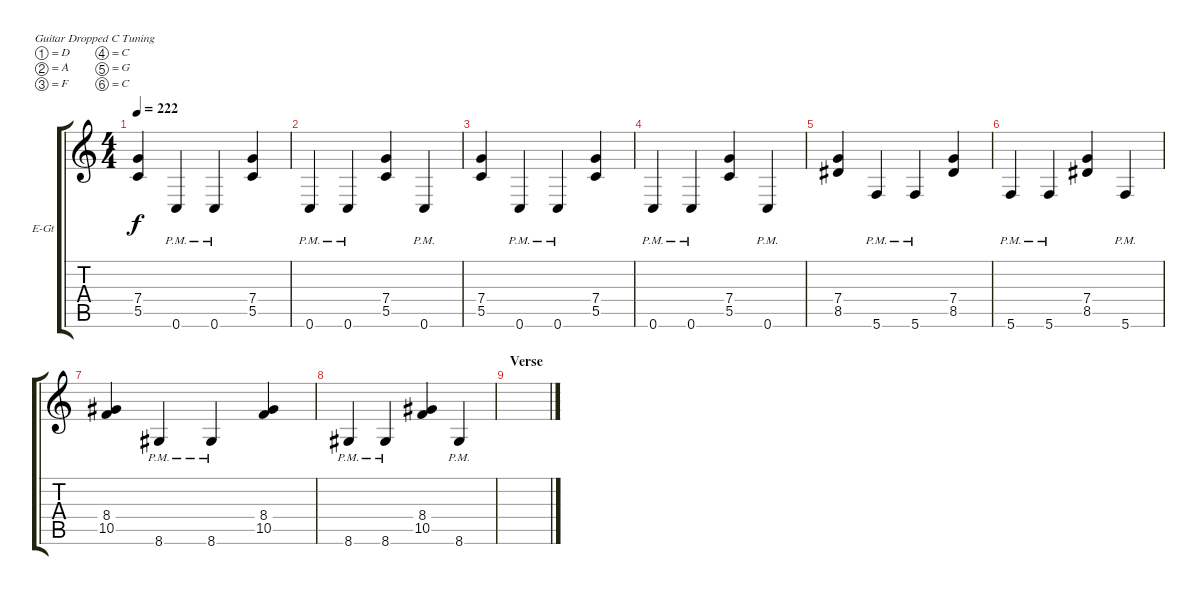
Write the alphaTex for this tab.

\defaultSystemsLayout 4
\bracketExtendMode groupsimilarinstruments
\firstSystemTrackNameOrientation horizontal
\otherSystemsTrackNameOrientation horizontal
\track ("Electric Guitar" "E-Gt") {mute instrument distortionguitar}
\staff {score tabs}
\tuning (D4 A3 F3 C3 G2 C2)
\ts (4 4)
\tempo 222
\clef g2
\ks c
(5.5 7.4).4{dy f} 0.6{pm}.4 0.6{pm}.4 (5.5 7.4).4 |
0.6{pm}.4 0.6{pm}.4 (5.5 7.4).4 0.6{pm}.4 |
(5.5 7.4).4 0.6{pm}.4 0.6{pm}.4 (5.5 7.4).4 |
0.6{pm}.4 0.6{pm}.4 (5.5 7.4).4 0.6{pm}.4 |
(7.4 8.5).4 5.6{pm}.4 5.6{pm}.4 (8.5 7.4).4 |
5.6{pm}.4 5.6{pm}.4 (8.5 7.4).4 5.6{pm}.4 |
(8.4 10.5).4 8.6{pm}.4 8.6{pm}.4 (10.5 8.4).4 |
8.6{pm}.4 8.6{pm}.4 (10.5 8.4).4 8.6{pm}.4 |
\section ("" "Verse")
